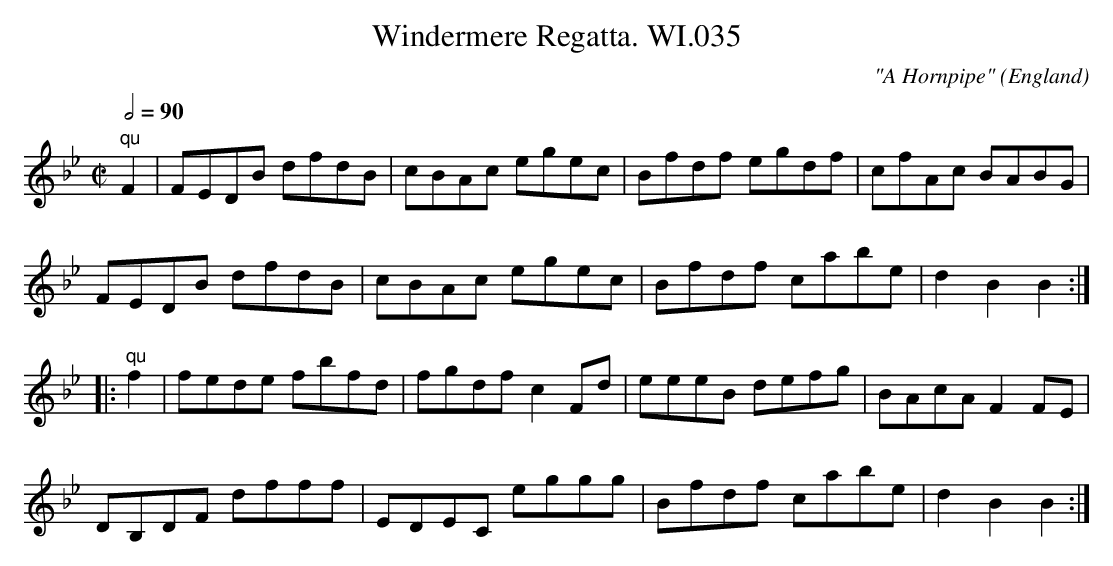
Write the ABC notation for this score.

X:1
T:Windermere Regatta. WI.035
C:"A Hornpipe"
L:1/8
M:C|
O:England
Q:1/2=90
K:Bb
"qu"F2|FEDB dfdB|cBAc egec|Bfdf egdf|cfAc BABG|!
FEDB dfdB|cBAc egec|Bfdf cabe|d2B2 B2:|!
|:"qu"f2|fede fbfd|fgdf c2Fd|eeeB defg|BAcA F2FE|!
DB,DF dfff|EDEC eggg|Bfdf cabe|d2B2 B2:|
